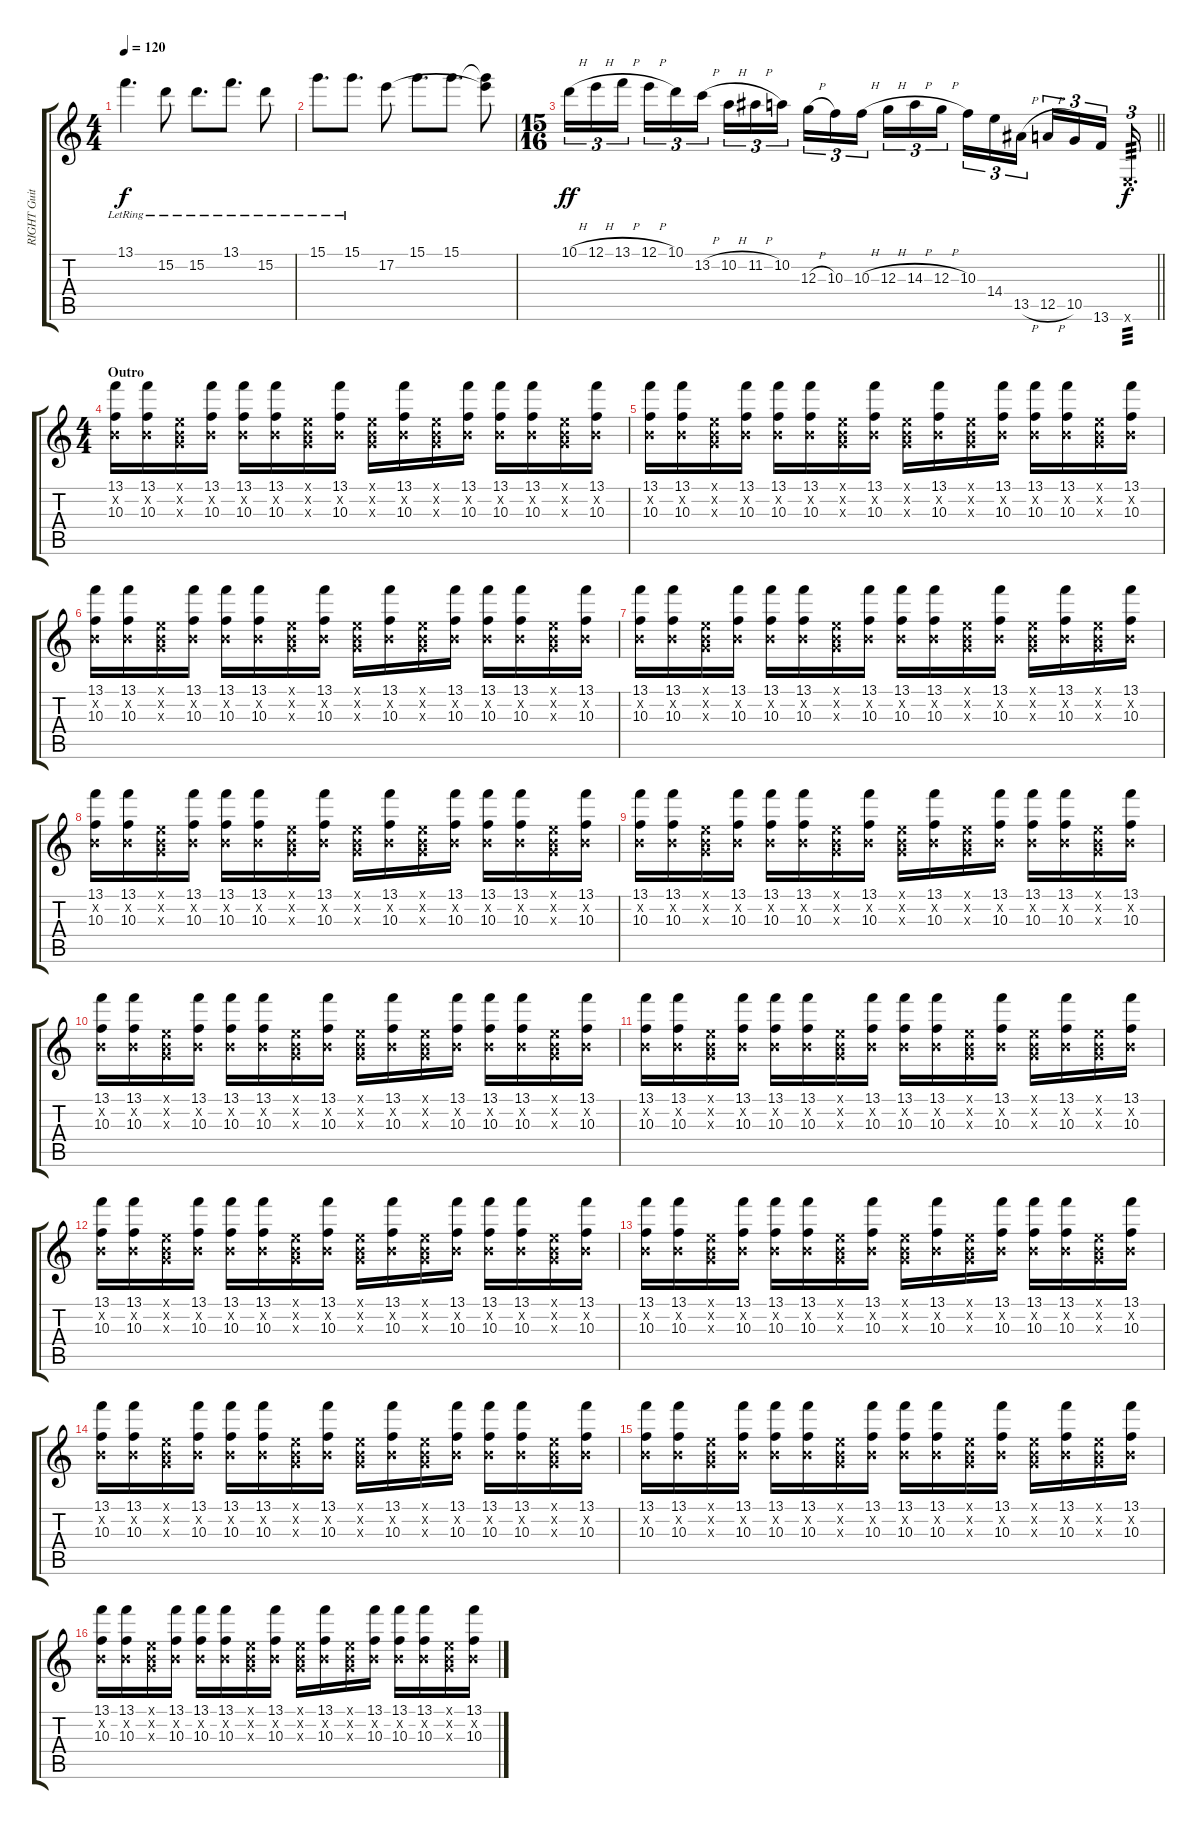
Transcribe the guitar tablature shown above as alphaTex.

\track ("RIGHT Guitar" "RIGHT Guit") {instrument distortionguitar}
\staff {score tabs}
\tuning (E4 B3 G3 D3 A2 E2) {hide}
\ts (4 4)
\tempo 120
\clef g2
\ks c
13.1{lr}.4{d dy f} 15.2{lr}.8 15.2{lr}.8{d} 13.1{lr}.8{d} 15.2{lr}.8 |
15.1{lr}.8{d} 15.1{lr}.8{d} 17.2.8 15.1.8{d} 15.1.8{d} (15.1{t} 17.2{t}).8 |
\ts (15 16)
\barLineRight lightlight
10.1{h}.16{tu (3 2) dy ff} 12.1{h}.16{tu (3 2)} 13.1{h}.16{tu (3 2) beam splitsecondary} 12.1{h}.16{tu (3 2)} 10.1.16{tu (3 2)} 13.2{h}.16{tu (3 2) beam splitsecondary} 10.2{h}.16{tu (3 2)} 11.2{h}.16{tu (3 2)} 10.2.16{tu (3 2)} 12.3{h}.16{tu (3 2)} 10.3.16{tu (3 2)} 10.3{h}.16{tu (3 2) beam splitsecondary} 12.3{h}.16{tu (3 2)} 14.3{h}.16{tu (3 2)} 12.3{h}.16{tu (3 2) beam splitsecondary} 10.3.16{tu (3 2)} 14.4.16{tu (3 2)} 13.5{h}.16{tu (3 2)} 12.5{h}.16{tu (3 2)} 10.5.16{tu (3 2)} 13.6.16{tu (3 2) beam splitsecondary} 0.6{x}.16{d tu (3 2) tp 3 dy f} |
\ts (4 4)
\section ("" "Outro")
(13.1 0.2{x} 10.3).16 (13.1 0.2{x} 10.3).16 (0.1{x} 0.2{x} 0.3{x}).16 (13.1 0.2{x} 10.3).16 (13.1 0.2{x} 10.3).16 (13.1 0.2{x} 10.3).16 (0.1{x} 0.2{x} 0.3{x}).16 (13.1 0.2{x} 10.3).16 (0.1{x} 0.2{x} 0.3{x}).16 (13.1 0.2{x} 10.3).16 (0.1{x} 0.2{x} 0.3{x}).16 (13.1 0.2{x} 10.3).16 (13.1 0.2{x} 10.3).16 (13.1 0.2{x} 10.3).16 (0.1{x} 0.2{x} 0.3{x}).16 (13.1 0.2{x} 10.3).16 |
(13.1 0.2{x} 10.3).16 (13.1 0.2{x} 10.3).16 (0.1{x} 0.2{x} 0.3{x}).16 (13.1 0.2{x} 10.3).16 (13.1 0.2{x} 10.3).16 (13.1 0.2{x} 10.3).16 (0.1{x} 0.2{x} 0.3{x}).16 (13.1 0.2{x} 10.3).16 (0.1{x} 0.2{x} 0.3{x}).16 (13.1 0.2{x} 10.3).16 (0.1{x} 0.2{x} 0.3{x}).16 (13.1 0.2{x} 10.3).16 (13.1 0.2{x} 10.3).16 (13.1 0.2{x} 10.3).16 (0.1{x} 0.2{x} 0.3{x}).16 (13.1 0.2{x} 10.3).16 |
(13.1 0.2{x} 10.3).16 (13.1 0.2{x} 10.3).16 (0.1{x} 0.2{x} 0.3{x}).16 (13.1 0.2{x} 10.3).16 (13.1 0.2{x} 10.3).16 (13.1 0.2{x} 10.3).16 (0.1{x} 0.2{x} 0.3{x}).16 (13.1 0.2{x} 10.3).16 (0.1{x} 0.2{x} 0.3{x}).16 (13.1 0.2{x} 10.3).16 (0.1{x} 0.2{x} 0.3{x}).16 (13.1 0.2{x} 10.3).16 (13.1 0.2{x} 10.3).16 (13.1 0.2{x} 10.3).16 (0.1{x} 0.2{x} 0.3{x}).16 (13.1 0.2{x} 10.3).16 |
(13.1 0.2{x} 10.3).16 (13.1 0.2{x} 10.3).16 (0.1{x} 0.2{x} 0.3{x}).16 (13.1 0.2{x} 10.3).16 (13.1 0.2{x} 10.3).16 (13.1 0.2{x} 10.3).16 (0.1{x} 0.2{x} 0.3{x}).16 (13.1 0.2{x} 10.3).16 (13.1 0.2{x} 10.3).16 (13.1 0.2{x} 10.3).16 (0.1{x} 0.2{x} 0.3{x}).16 (13.1 0.2{x} 10.3).16 (0.1{x} 0.2{x} 0.3{x}).16 (13.1 0.2{x} 10.3).16 (0.1{x} 0.2{x} 0.3{x}).16 (13.1 0.2{x} 10.3).16 |
(13.1 0.2{x} 10.3).16 (13.1 0.2{x} 10.3).16 (0.1{x} 0.2{x} 0.3{x}).16 (13.1 0.2{x} 10.3).16 (13.1 0.2{x} 10.3).16 (13.1 0.2{x} 10.3).16 (0.1{x} 0.2{x} 0.3{x}).16 (13.1 0.2{x} 10.3).16 (0.1{x} 0.2{x} 0.3{x}).16 (13.1 0.2{x} 10.3).16 (0.1{x} 0.2{x} 0.3{x}).16 (13.1 0.2{x} 10.3).16 (13.1 0.2{x} 10.3).16 (13.1 0.2{x} 10.3).16 (0.1{x} 0.2{x} 0.3{x}).16 (13.1 0.2{x} 10.3).16 |
(13.1 0.2{x} 10.3).16 (13.1 0.2{x} 10.3).16 (0.1{x} 0.2{x} 0.3{x}).16 (13.1 0.2{x} 10.3).16 (13.1 0.2{x} 10.3).16 (13.1 0.2{x} 10.3).16 (0.1{x} 0.2{x} 0.3{x}).16 (13.1 0.2{x} 10.3).16 (0.1{x} 0.2{x} 0.3{x}).16 (13.1 0.2{x} 10.3).16 (0.1{x} 0.2{x} 0.3{x}).16 (13.1 0.2{x} 10.3).16 (13.1 0.2{x} 10.3).16 (13.1 0.2{x} 10.3).16 (0.1{x} 0.2{x} 0.3{x}).16 (13.1 0.2{x} 10.3).16 |
(13.1 0.2{x} 10.3).16 (13.1 0.2{x} 10.3).16 (0.1{x} 0.2{x} 0.3{x}).16 (13.1 0.2{x} 10.3).16 (13.1 0.2{x} 10.3).16 (13.1 0.2{x} 10.3).16 (0.1{x} 0.2{x} 0.3{x}).16 (13.1 0.2{x} 10.3).16 (0.1{x} 0.2{x} 0.3{x}).16 (13.1 0.2{x} 10.3).16 (0.1{x} 0.2{x} 0.3{x}).16 (13.1 0.2{x} 10.3).16 (13.1 0.2{x} 10.3).16 (13.1 0.2{x} 10.3).16 (0.1{x} 0.2{x} 0.3{x}).16 (13.1 0.2{x} 10.3).16 |
(13.1 0.2{x} 10.3).16 (13.1 0.2{x} 10.3).16 (0.1{x} 0.2{x} 0.3{x}).16 (13.1 0.2{x} 10.3).16 (13.1 0.2{x} 10.3).16 (13.1 0.2{x} 10.3).16 (0.1{x} 0.2{x} 0.3{x}).16 (13.1 0.2{x} 10.3).16 (13.1 0.2{x} 10.3).16 (13.1 0.2{x} 10.3).16 (0.1{x} 0.2{x} 0.3{x}).16 (13.1 0.2{x} 10.3).16 (0.1{x} 0.2{x} 0.3{x}).16 (13.1 0.2{x} 10.3).16 (0.1{x} 0.2{x} 0.3{x}).16 (13.1 0.2{x} 10.3).16 |
(13.1 0.2{x} 10.3).16 (13.1 0.2{x} 10.3).16 (0.1{x} 0.2{x} 0.3{x}).16 (13.1 0.2{x} 10.3).16 (13.1 0.2{x} 10.3).16 (13.1 0.2{x} 10.3).16 (0.1{x} 0.2{x} 0.3{x}).16 (13.1 0.2{x} 10.3).16 (0.1{x} 0.2{x} 0.3{x}).16 (13.1 0.2{x} 10.3).16 (0.1{x} 0.2{x} 0.3{x}).16 (13.1 0.2{x} 10.3).16 (13.1 0.2{x} 10.3).16 (13.1 0.2{x} 10.3).16 (0.1{x} 0.2{x} 0.3{x}).16 (13.1 0.2{x} 10.3).16 |
(13.1 0.2{x} 10.3).16 (13.1 0.2{x} 10.3).16 (0.1{x} 0.2{x} 0.3{x}).16 (13.1 0.2{x} 10.3).16 (13.1 0.2{x} 10.3).16 (13.1 0.2{x} 10.3).16 (0.1{x} 0.2{x} 0.3{x}).16 (13.1 0.2{x} 10.3).16 (0.1{x} 0.2{x} 0.3{x}).16 (13.1 0.2{x} 10.3).16 (0.1{x} 0.2{x} 0.3{x}).16 (13.1 0.2{x} 10.3).16 (13.1 0.2{x} 10.3).16 (13.1 0.2{x} 10.3).16 (0.1{x} 0.2{x} 0.3{x}).16 (13.1 0.2{x} 10.3).16 |
(13.1 0.2{x} 10.3).16 (13.1 0.2{x} 10.3).16 (0.1{x} 0.2{x} 0.3{x}).16 (13.1 0.2{x} 10.3).16 (13.1 0.2{x} 10.3).16 (13.1 0.2{x} 10.3).16 (0.1{x} 0.2{x} 0.3{x}).16 (13.1 0.2{x} 10.3).16 (0.1{x} 0.2{x} 0.3{x}).16 (13.1 0.2{x} 10.3).16 (0.1{x} 0.2{x} 0.3{x}).16 (13.1 0.2{x} 10.3).16 (13.1 0.2{x} 10.3).16 (13.1 0.2{x} 10.3).16 (0.1{x} 0.2{x} 0.3{x}).16 (13.1 0.2{x} 10.3).16 |
(13.1 0.2{x} 10.3).16 (13.1 0.2{x} 10.3).16 (0.1{x} 0.2{x} 0.3{x}).16 (13.1 0.2{x} 10.3).16 (13.1 0.2{x} 10.3).16 (13.1 0.2{x} 10.3).16 (0.1{x} 0.2{x} 0.3{x}).16 (13.1 0.2{x} 10.3).16 (13.1 0.2{x} 10.3).16 (13.1 0.2{x} 10.3).16 (0.1{x} 0.2{x} 0.3{x}).16 (13.1 0.2{x} 10.3).16 (0.1{x} 0.2{x} 0.3{x}).16 (13.1 0.2{x} 10.3).16 (0.1{x} 0.2{x} 0.3{x}).16 (13.1 0.2{x} 10.3).16 |
(13.1 0.2{x} 10.3).16 (13.1 0.2{x} 10.3).16 (0.1{x} 0.2{x} 0.3{x}).16 (13.1 0.2{x} 10.3).16 (13.1 0.2{x} 10.3).16 (13.1 0.2{x} 10.3).16 (0.1{x} 0.2{x} 0.3{x}).16 (13.1 0.2{x} 10.3).16 (0.1{x} 0.2{x} 0.3{x}).16 (13.1 0.2{x} 10.3).16 (0.1{x} 0.2{x} 0.3{x}).16 (13.1 0.2{x} 10.3).16 (13.1 0.2{x} 10.3).16 (13.1 0.2{x} 10.3).16 (0.1{x} 0.2{x} 0.3{x}).16 (13.1 0.2{x} 10.3).16
